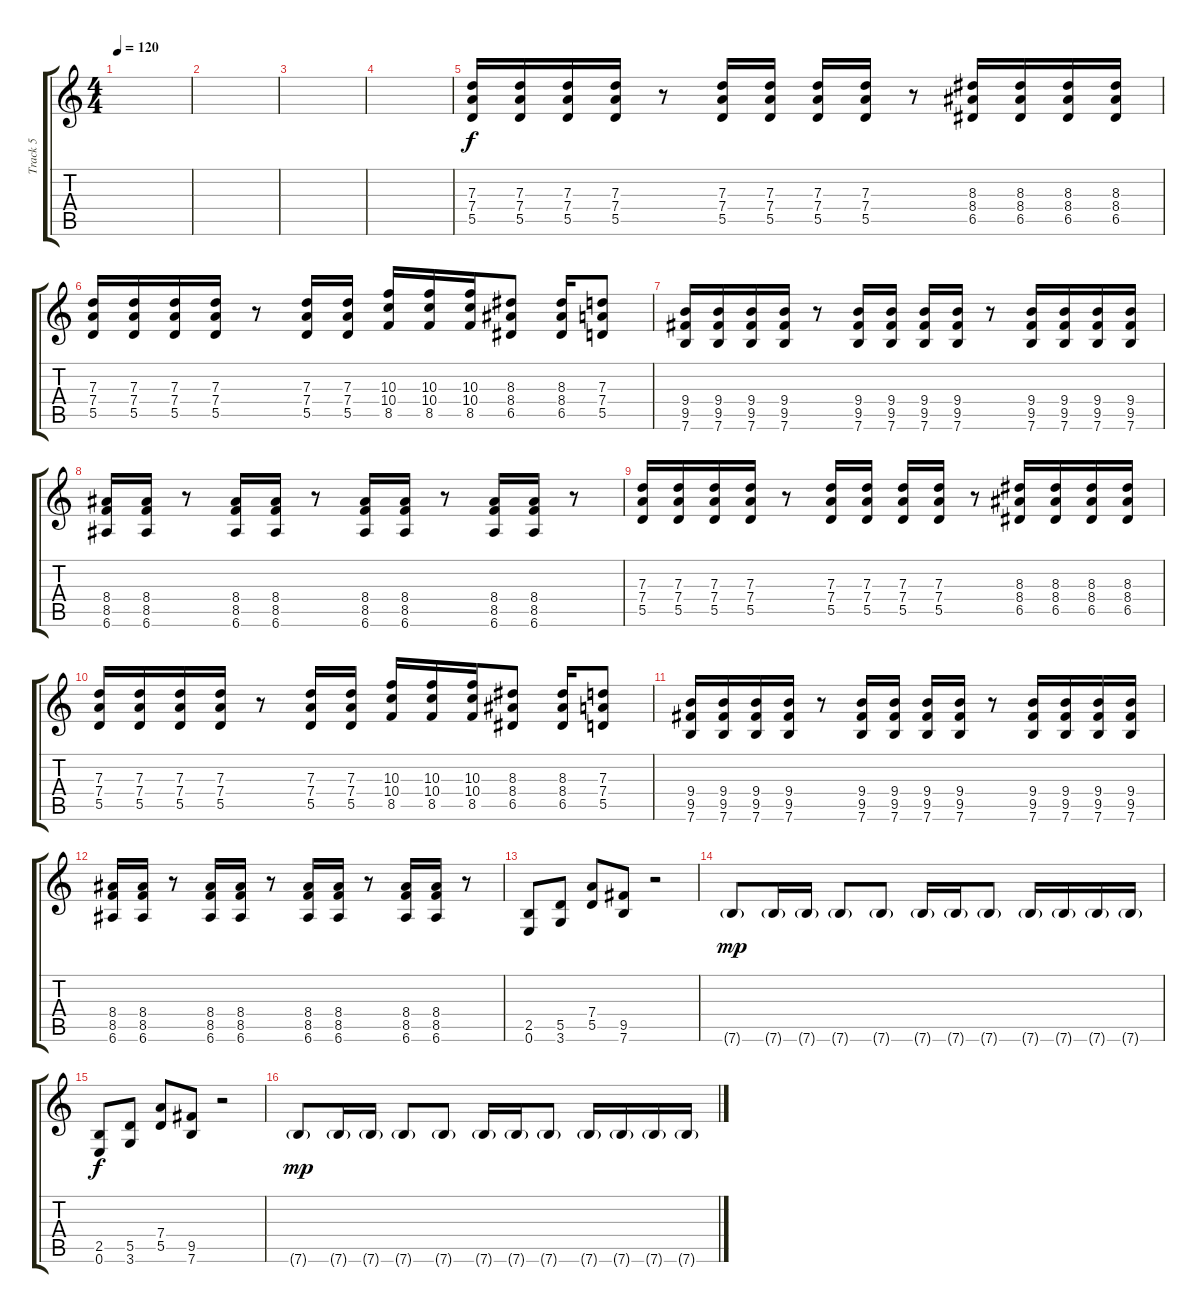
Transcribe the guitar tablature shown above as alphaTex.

\track ("Track 5" "Track 5") {instrument distortionguitar}
\staff {score tabs}
\tuning (E4 B3 G3 D3 A2 E2) {hide}
\ts (4 4)
\tempo 120
\clef g2
\ks c
|
|
|
|
(7.3 7.4 5.5).16 (7.3 7.4 5.5).16 (7.3 7.4 5.5).16 (7.3 7.4 5.5).16 r.8 (7.3 7.4 5.5).16 (7.3 7.4 5.5).16 (7.3 7.4 5.5).16 (7.3 7.4 5.5).16 r.8 (8.3 8.4 6.5).16 (8.3 8.4 6.5).16 (8.3 8.4 6.5).16 (8.3 8.4 6.5).16 |
(7.3 7.4 5.5).16 (7.3 7.4 5.5).16 (7.3 7.4 5.5).16 (7.3 7.4 5.5).16 r.8 (7.3 7.4 5.5).16 (7.3 7.4 5.5).16 (10.3 10.4 8.5).16 (10.3 10.4 8.5).16 (10.3 10.4 8.5).16 (8.3 8.4 6.5).8 (8.3 8.4 6.5).16 (7.3 7.4 5.5).8 |
(9.4 9.5 7.6).16 (9.4 9.5 7.6).16 (9.4 9.5 7.6).16 (9.4 9.5 7.6).16 r.8 (9.4 9.5 7.6).16 (9.4 9.5 7.6).16 (9.4 9.5 7.6).16 (9.4 9.5 7.6).16 r.8 (9.4 9.5 7.6).16 (9.4 9.5 7.6).16 (9.4 9.5 7.6).16 (9.4 9.5 7.6).16 |
(8.4 8.5 6.6).16 (8.4 8.5 6.6).16 r.8 (8.4 8.5 6.6).16 (8.4 8.5 6.6).16 r.8 (8.4 8.5 6.6).16 (8.4 8.5 6.6).16 r.8 (8.4 8.5 6.6).16 (8.4 8.5 6.6).16 r.8 |
(7.3 7.4 5.5).16 (7.3 7.4 5.5).16 (7.3 7.4 5.5).16 (7.3 7.4 5.5).16 r.8 (7.3 7.4 5.5).16 (7.3 7.4 5.5).16 (7.3 7.4 5.5).16 (7.3 7.4 5.5).16 r.8 (8.3 8.4 6.5).16 (8.3 8.4 6.5).16 (8.3 8.4 6.5).16 (8.3 8.4 6.5).16 |
(7.3 7.4 5.5).16 (7.3 7.4 5.5).16 (7.3 7.4 5.5).16 (7.3 7.4 5.5).16 r.8 (7.3 7.4 5.5).16 (7.3 7.4 5.5).16 (10.3 10.4 8.5).16 (10.3 10.4 8.5).16 (10.3 10.4 8.5).16 (8.3 8.4 6.5).8 (8.3 8.4 6.5).16 (7.3 7.4 5.5).8 |
(9.4 9.5 7.6).16 (9.4 9.5 7.6).16 (9.4 9.5 7.6).16 (9.4 9.5 7.6).16 r.8 (9.4 9.5 7.6).16 (9.4 9.5 7.6).16 (9.4 9.5 7.6).16 (9.4 9.5 7.6).16 r.8 (9.4 9.5 7.6).16 (9.4 9.5 7.6).16 (9.4 9.5 7.6).16 (9.4 9.5 7.6).16 |
(8.4 8.5 6.6).16 (8.4 8.5 6.6).16 r.8 (8.4 8.5 6.6).16 (8.4 8.5 6.6).16 r.8 (8.4 8.5 6.6).16 (8.4 8.5 6.6).16 r.8 (8.4 8.5 6.6).16 (8.4 8.5 6.6).16 r.8 |
(2.5 0.6).8 (5.5 3.6).8 (7.4 5.5).8 (9.5 7.6).8 r.2 |
7.6{g}.8{dy mp} 7.6{g}.16 7.6{g}.16 7.6{g}.8 7.6{g}.8 7.6{g}.16 7.6{g}.16 7.6{g}.8 7.6{g}.16 7.6{g}.16 7.6{g}.16 7.6{g}.16 |
(2.5 0.6).8{dy f} (5.5 3.6).8 (7.4 5.5).8 (9.5 7.6).8 r.2 |
7.6{g}.8{dy mp} 7.6{g}.16 7.6{g}.16 7.6{g}.8 7.6{g}.8 7.6{g}.16 7.6{g}.16 7.6{g}.8 7.6{g}.16 7.6{g}.16 7.6{g}.16 7.6{g}.16
